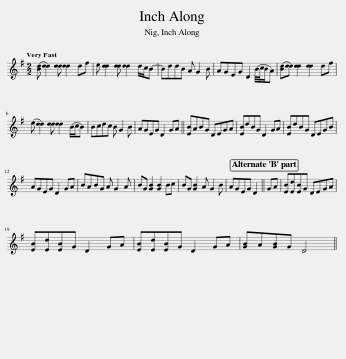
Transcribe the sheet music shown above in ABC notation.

X:1
L:1/8
Q:1/4=120
M:2/2
I:linebreak $
K:G
V:1 treble
V:1
 ([Bd] [dd]2) [dd] [dd]2 df | e [dd]2 [dd] [dd]2 d/c/B- | BddB A G2 B | AGEG D2 (B/4c/4B/A) | ([Bd][dd]) [dd]2 [dd]2 df |$ %5
 (e [dd]2) [dd] [dd]2 (B/c/B) | Bcdc B G2 B | AGEG D2 GA || [EB]ABG DEGA | [EB]dBG D2 GA | %10
 [EB]dBG DEGB |$ AGEG D2 GA | BABG A G2 A | BG [GB]2 [GB]2 Bc | BG [GB]2 A G2 B | %15
 AGEG D2 || GA | [EB][Ed][EB]G DEGA |$ [EB][Ed][EB]G D2 GA | [EB][Ed][EB]G D2 GA | %20
 [GB]A[GB]G D4 || %21
